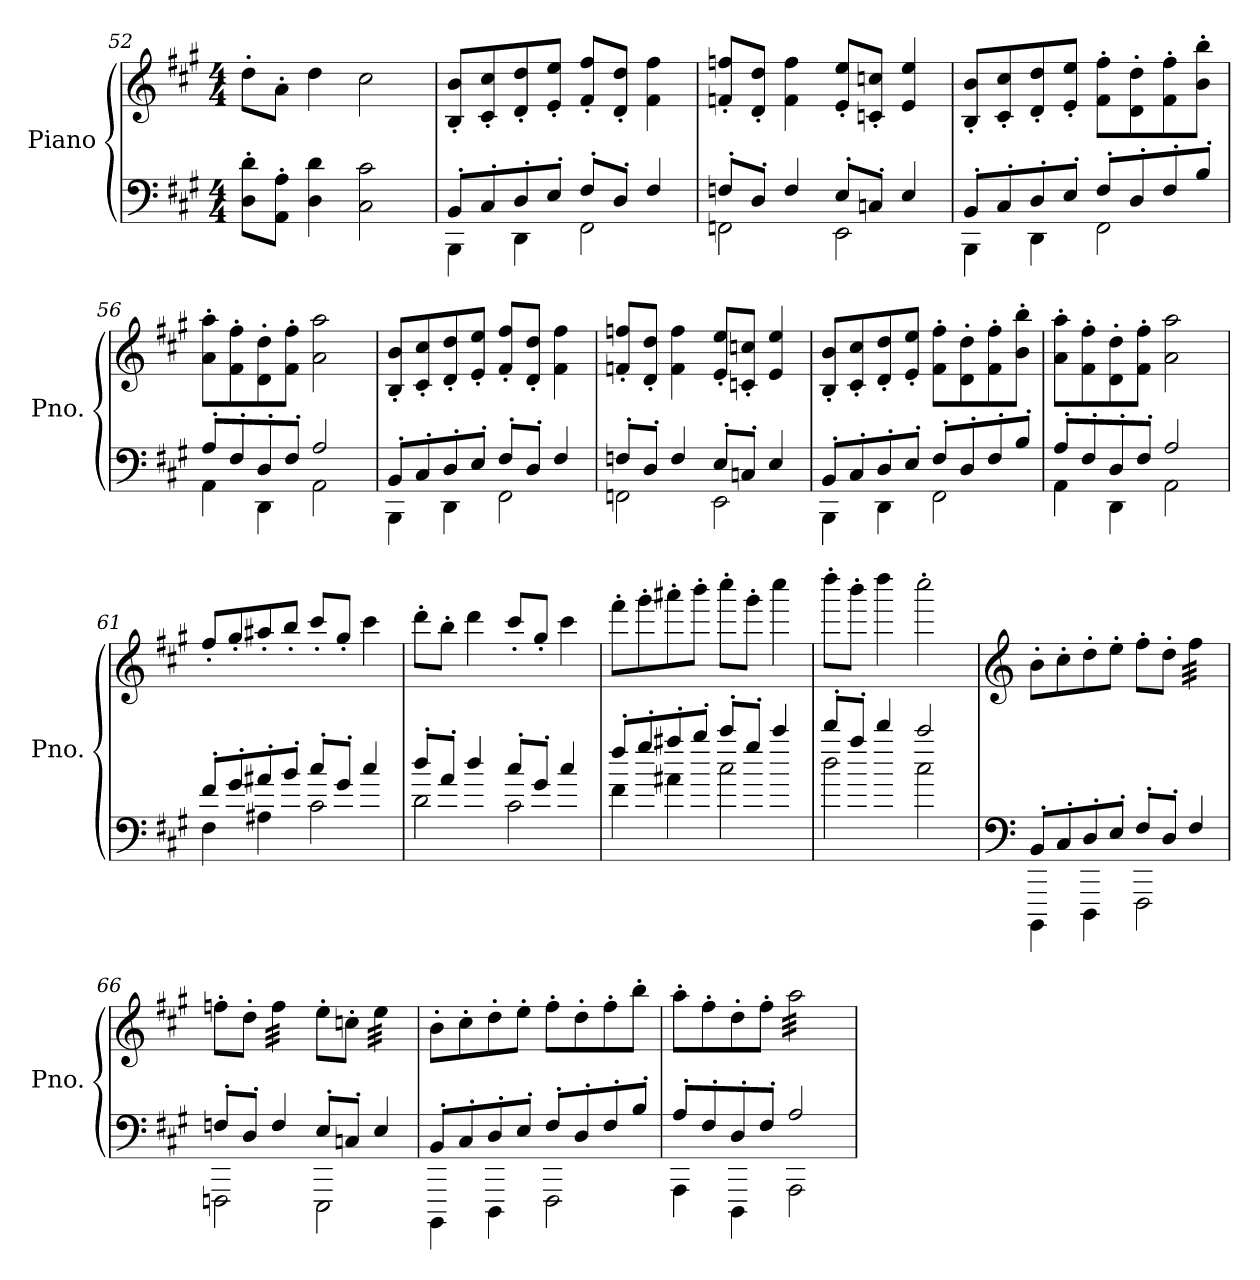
**kern	**kern
*part1	*part1
*staff2	*staff1
*I"Piano	*
*I'Pno.	*
*clefF4	*clefG2
*k[f#c#g#]	*k[f#c#g#]
*M4/4	*M4/4
=52	=52
8D\' 8d\'L	8dd'\L
8AA\' 8A\'J	8a'\J
4D\ 4d\	4dd\
2C#\ 2c#\	2cc#\
=53	=53
*	*MM120
*^	*
8BB'/L	4BBB\	8B/' 8b/'L
8C#'/	.	8c#/' 8cc#/'
8D'/	4DD\	8d/' 8dd/'
8E'/J	.	8e/' 8ee/'J
8F#'/L	2FF#\	8f#/' 8ff#/'L
8D'/J	.	8d/' 8dd/'J
4F#/	.	4f#\ 4ff#\
=54	=54	=54
8Fn'/L	2FFn\	8fn/' 8ffn/'L
8D'/J	.	8d/' 8dd/'J
4F/	.	4f\ 4ff\
8E'/L	2EE\	8e/' 8ee/'L
8Cn'/J	.	8cn/' 8ccn/'J
4E/	.	4e/ 4ee/
!!LO:LB:g=z
=55	=55	=55
8BB'/L	4BBB\	8B/' 8b/'L
8C#'/	.	8c#/' 8cc#/'
8D'/	4DD\	8d/' 8dd/'
8E'/J	.	8e/' 8ee/'J
8F#'/L	2FF#\	8f#\' 8ff#\'L
8D'/	.	8d\' 8dd\'
8F#'/	.	8f#\' 8ff#\'
8B'/J	.	8b\' 8bb\'J
=56	=56	=56
8A'/L	4AA\	8a\' 8aa\'L
8F#'/	.	8f#\' 8ff#\'
8D'/	4DD\	8d\' 8dd\'
8F#'/J	.	8f#\' 8ff#\'J
2A/	2AA\	2a\ 2aa\
=57	=57	=57
8BB'/L	4BBB\	8B/' 8b/'L
8C#'/	.	8c#/' 8cc#/'
8D'/	4DD\	8d/' 8dd/'
8E'/J	.	8e/' 8ee/'J
8F#'/L	2FF#\	8f#/' 8ff#/'L
8D'/J	.	8d/' 8dd/'J
4F#/	.	4f#\ 4ff#\
=58	=58	=58
8Fn'/L	2FFn\	8fn/' 8ffn/'L
8D'/J	.	8d/' 8dd/'J
4F/	.	4f\ 4ff\
8E'/L	2EE\	8e/' 8ee/'L
8Cn'/J	.	8cn/' 8ccn/'J
4E/	.	4e/ 4ee/
=59	=59	=59
8BB'/L	4BBB\	8B/' 8b/'L
8C#'/	.	8c#/' 8cc#/'
8D'/	4DD\	8d/' 8dd/'
8E'/J	.	8e/' 8ee/'J
8F#'/L	2FF#\	8f#\' 8ff#\'L
8D'/	.	8d\' 8dd\'
8F#'/	.	8f#\' 8ff#\'
8B'/J	.	8b\' 8bb\'J
=60	=60	=60
8A'/L	4AA\	8a\' 8aa\'L
8F#'/	.	8f#\' 8ff#\'
8D'/	4DD\	8d\' 8dd\'
8F#'/J	.	8f#\' 8ff#\'J
2A/	2AA\	2a\ 2aa\
!!LO:PB:g=z
=61	=61	=61
*	*	*MM132
8f#'/L	4F#\	8ff#'/L
8g#'/	.	8gg#'/
8a#X'/	4A#X\	8aa#X'/
8b'/J	.	8bb'/J
8cc#'/L	2c#\	8ccc#'/L
8g#'/J	.	8gg#'/J
4cc#/	.	4ccc#\
=62	=62	=62
8dd'/L	2d\	8ddd'\L
8a'/J	.	8bb'\J
4dd/	.	4ddd\
8cc#'/L	2c#\	8ccc#'/L
8g#'/J	.	8gg#'/J
4cc#/	.	4ccc#\
=63	=63	=63
8ff#'/L	4f#\	8fff#'\L
8gg#'/	.	8ggg#'\
8aa#X'/	4a#X\	8aaa#X'\
8bb'/J	.	8bbb'\J
8ccc#'/L	2cc#\	8cccc#'\L
8gg#'/J	.	8ggg#'\J
4ccc#/	.	4cccc#\
=64	=64	=64
8ddd'/L	2dd\	8dddd'\L
8aa'/J	.	8bbb'\J
4ddd/	.	4dddd\
2ccc#/	2cc#\	2cccc#'\
=65	=65	=65
*clefF4	*	*clefG2
8BB'/L	4BBBB\	8b'\L
8C#'/	.	8cc#'\
8D'/	4DDD\	8dd'\
8E'/J	.	8ee'\J
8F#'/L	2FFF#\	8ff#'\L
8D'/J	.	8dd'\J
*	*	*tremolo
4F#/	.	32ff#\LLL
.	.	32ff#\
.	.	32ff#\
.	.	32ff#\
.	.	32ff#\
.	.	32ff#\
.	.	32ff#\
.	.	32ff#\JJJ
*	*	*Xtremolo
=66	=66	=66
8Fn'/L	2FFFn\	8ffn'\L
8D'/J	.	8dd'\J
*	*	*tremolo
4F/	.	32ff\LLL
.	.	32ff\
.	.	32ff\
.	.	32ff\
.	.	32ff\
.	.	32ff\
.	.	32ff\
.	.	32ff\JJJ
*	*	*Xtremolo
8E'/L	2EEE\	8ee'\L
8Cn'/J	.	8ccn'\J
*	*	*tremolo
4E/	.	32ee\LLL
.	.	32ee\
.	.	32ee\
.	.	32ee\
.	.	32ee\
.	.	32ee\
.	.	32ee\
.	.	32ee\JJJ
*	*	*Xtremolo
!!LO:LB:g=z
=67	=67	=67
8BB'/L	4BBBB\	8b'\L
8C#'/	.	8cc#'\
8D'/	4DDD\	8dd'\
8E'/J	.	8ee'\J
8F#'/L	2FFF#\	8ff#'\L
8D'/	.	8dd'\
8F#'/	.	8ff#'\
8B'/J	.	8bb'\J
=68	=68	=68
8A'/L	4AAA\	8aa'\L
8F#'/	.	8ff#'\
8D'/	4DDD\	8dd'\
8F#'/J	.	8ff#'\J
*	*	*tremolo
2A/	2AAA\	32aa\LLL
.	.	32aa\
.	.	32aa\
.	.	32aa\
.	.	32aa\
.	.	32aa\
.	.	32aa\
.	.	32aa\
.	.	32aa\
.	.	32aa\
.	.	32aa\
.	.	32aa\
.	.	32aa\
.	.	32aa\
.	.	32aa\
.	.	32aa\JJJ
*	*	*Xtremolo
*v	*v	*
=	=
*-	*-
